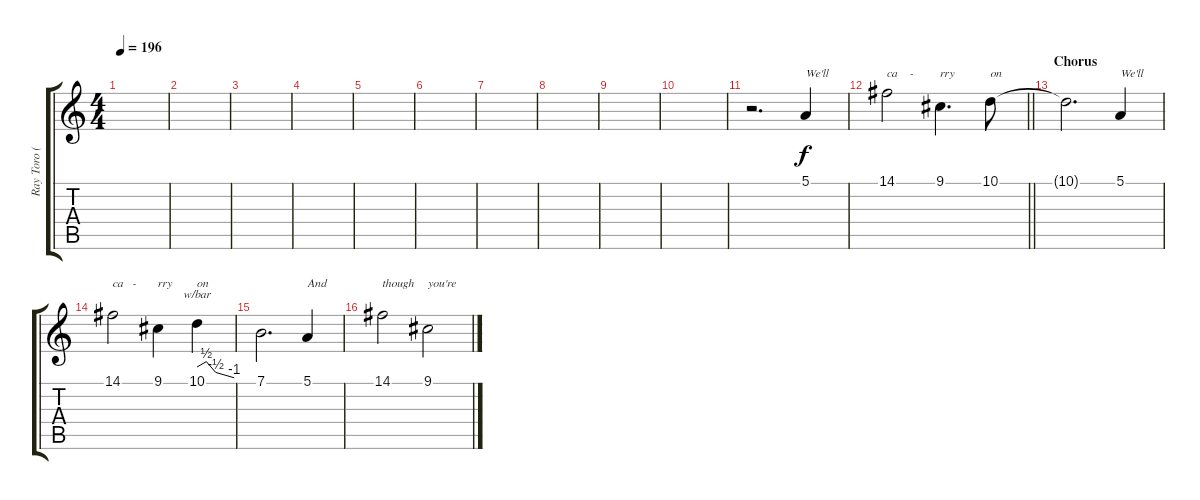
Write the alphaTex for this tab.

\track ("Ray Toro (backup vocals)" "Ray Toro (") {instrument clarinet}
\staff {score tabs}
\tuning (E4 B3 G3 D3 A2 E2) {hide}
\ts (4 4)
\tempo 196
\clef g2
\ks c
|
|
|
|
|
|
|
|
|
|
r.2{d} 5.1.4{txt "We'll"} |
\barLineRight lightlight
14.1.2{txt "ca    -"} 9.1.4{d txt "rry"} 10.1.8{txt "on"} |
\section ("" "Chorus")
10.1{t}.2{d} 5.1.4{txt "We'll"} |
14.1.2{txt "ca   -"} 9.1.4{txt "rry"} 10.1.4{tbe (custom default 0 0 15 2 30 -2 60 -4) txt "on"} |
7.1.2{d} 5.1.4{txt "And"} |
14.1.2{txt "though"} 9.1.2{txt "you're"}
